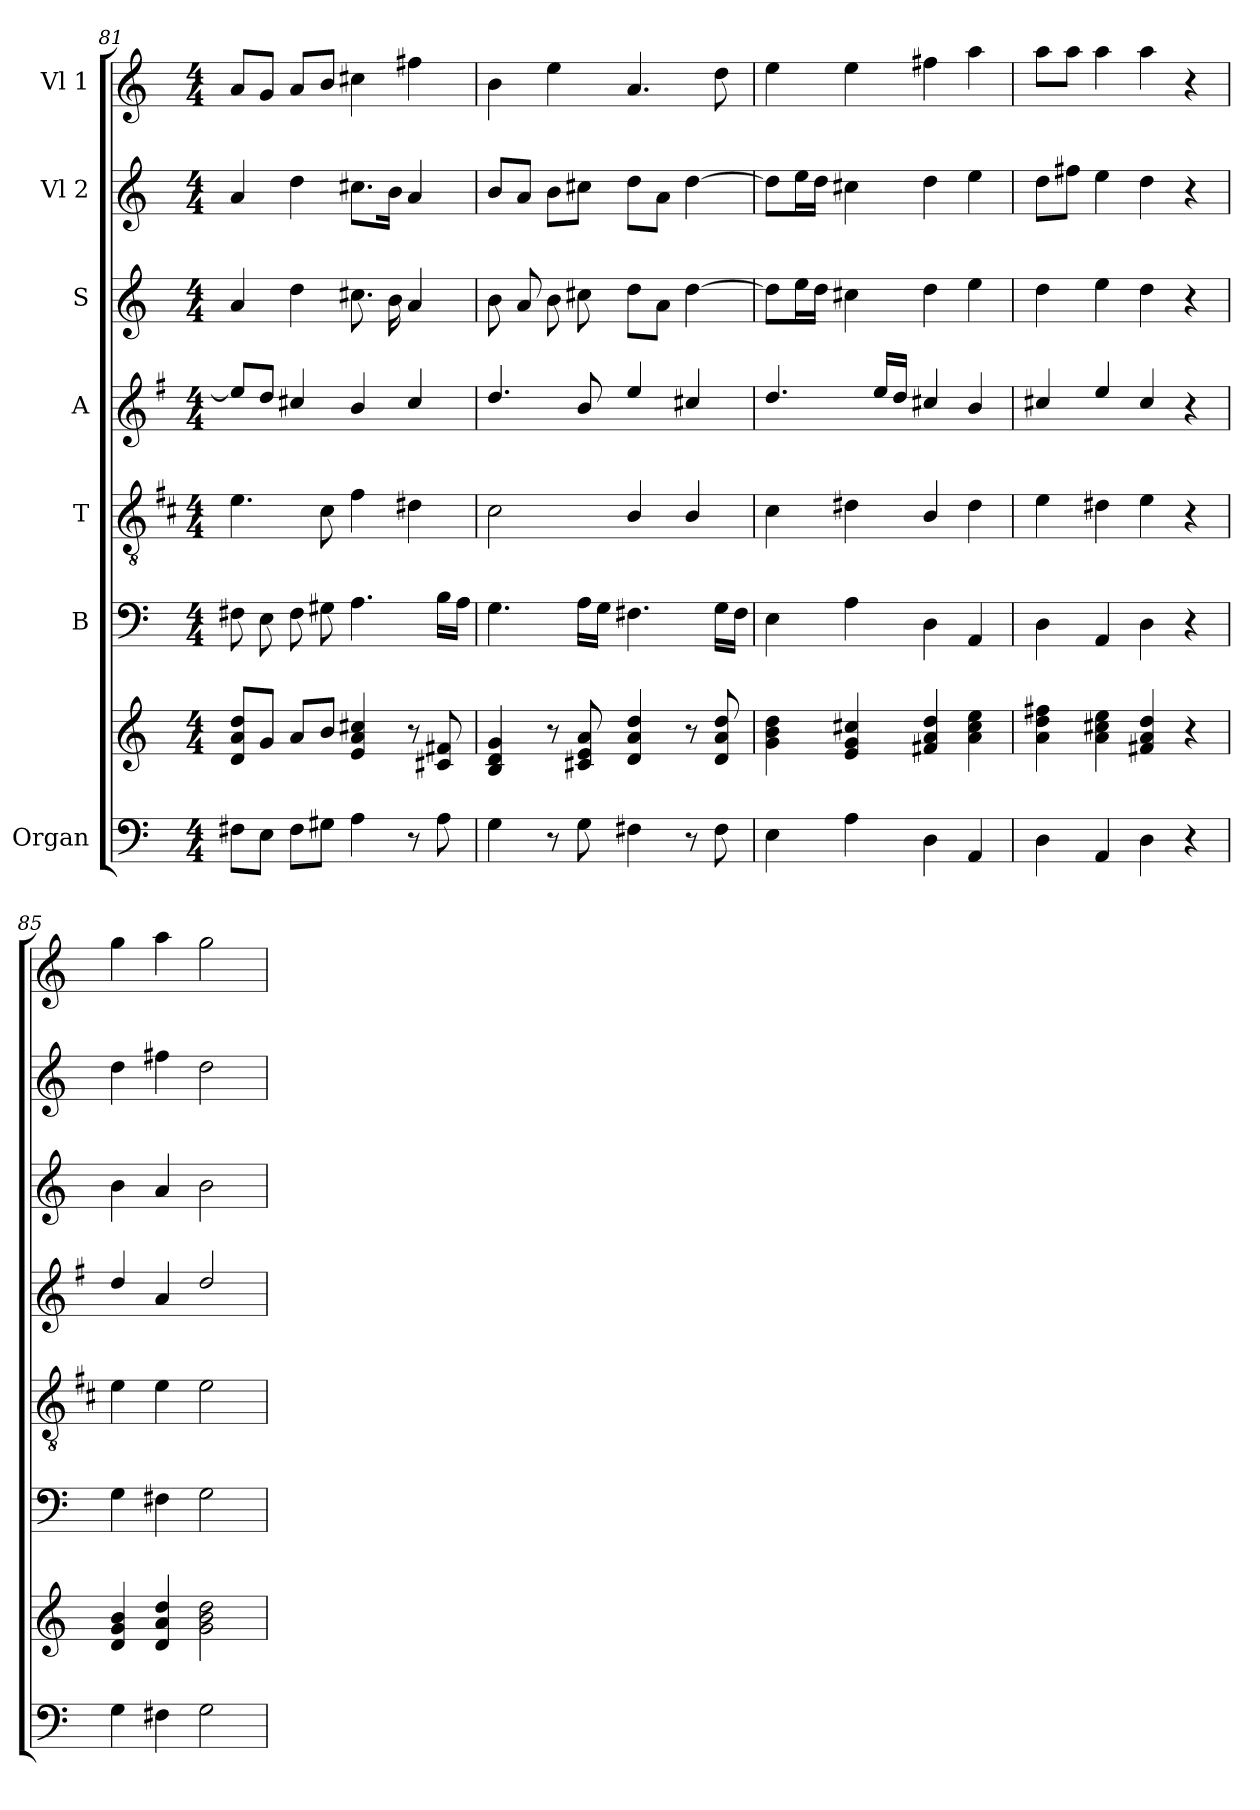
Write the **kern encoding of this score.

**kern	**kern	**kern	**kern	**kern	**kern	**kern	**kern
*part7	*part7	*part6	*part5	*part4	*part3	*part2	*part1
*staff8	*staff7	*staff6	*staff5	*staff4	*staff3	*staff2	*staff1
*I"Organ	*	*I"B	*I"T	*I"A	*I"S	*I"Vl 2	*I"Vl 1
*clefF4	*clefG2	*clefF4	*clefGv2	*clefG2	*clefG2	*clefG2	*clefG2
*	*	*	*ITrd1c2	*ITrd4c7	*	*	*
*k[]	*k[]	*k[]	*k[]	*k[]	*k[]	*k[]	*k[]
*C:	*C:	*C:	*C:	*C:	*C:	*C:	*C:
*M4/4	*M4/4	*M4/4	*M4/4	*M4/4	*M4/4	*M4/4	*M4/4
=81	=81	=81	=81	=81	=81	=81	=81
8F#X\L	8d/ 8a/ 8dd/L	8F#X\	4.d\	8a/L]	4a/	4a/	8a/L
8E\J	8g/J	8E\	.	8g/J	.	.	8g/J
8F#\L	8a/L	8F#\	.	4f#X/	4dd\	4dd\	8a/L
8G#X\J	8b/J	8G#X\	8B\	.	.	.	8b/J
4A\	4e/ 4a/ 4cc#X/	4.A\	4e\	4e/	8.cc#X\	8.cc#X\L	4cc#X\
.	.	.	.	.	16b\	16b\Jk	.
8r	8r	.	4c#X\	4f#/	4a/	4a/	4ff#X\
8A\	8c#X/ 8f#X/	16B\LL	.	.	.	.	.
.	.	16A\JJ	.	.	.	.	.
=82	=82	=82	=82	=82	=82	=82	=82
4G\	4B/ 4d/ 4g/	4.G\	2B\	4.g/	8b\	8b/L	4b\
.	.	.	.	.	8a/	8a/J	.
8r	8r	.	.	.	8b\	8b\L	4ee\
8G\	8c#X/ 8e/ 8a/	16A\LL	.	8e/	8cc#X\	8cc#X\J	.
.	.	16G\JJ	.	.	.	.	.
4F#X\	4d/ 4a/ 4dd/	4.F#X\	4A/	4a/	8dd\L	8dd\L	4.a/
.	.	.	.	.	8a\J	8a\J	.
8r	8r	.	4A/	4f#X/	[4dd\	[4dd\	.
8F#\	8d/ 8a/ 8dd/	16G\LL	.	.	.	.	8dd\
.	.	16F#\JJ	.	.	.	.	.
!!LO:LB:g=z
=83	=83	=83	=83	=83	=83	=83	=83
4E\	4g\ 4b\ 4dd\	4E\	4B\	4.g/	8dd\L]	8dd\L]	4ee\
.	.	.	.	.	16ee\L	16ee\L	.
.	.	.	.	.	16dd\JJ	16dd\JJ	.
4A\	4e/ 4g/ 4cc#X/	4A\	4c#X\	.	4cc#X\	4cc#X\	4ee\
.	.	.	.	16a/LL	.	.	.
.	.	.	.	16g/JJ	.	.	.
4D\	4f#X/ 4a/ 4dd/	4D\	4A/	4f#X/	4dd\	4dd\	4ff#X\
4AA/	4a\ 4cc#\ 4ee\	4AA/	4c#\	4e/	4ee\	4ee\	4aa\
=84	=84	=84	=84	=84	=84	=84	=84
4D\	4a\ 4dd\ 4ff#X\	4D\	4d\	4f#X/	4dd\	8dd\L	8aa\L
.	.	.	.	.	.	8ff#X\J	8aa\J
4AA/	4a\ 4cc#X\ 4ee\	4AA/	4c#X\	4a/	4ee\	4ee\	4aa\
4D\	4f#X/ 4a/ 4dd/	4D\	4d\	4f#/	4dd\	4dd\	4aa\
4r	4r	4r	4r	4r	4r	4r	4r
=85	=85	=85	=85	=85	=85	=85	=85
4G\	4d/ 4g/ 4b/	4G\	4d\	4g/	4b\	4dd\	4gg\
4F#X\	4d/ 4a/ 4dd/	4F#X\	4d\	4d/	4a/	4ff#X\	4aa\
2G\	2g\ 2b\ 2dd\	2G\	2d\	2g/	2b\	2dd\	2gg\
=	=	=	=	=	=	=	=
*-	*-	*-	*-	*-	*-	*-	*-
